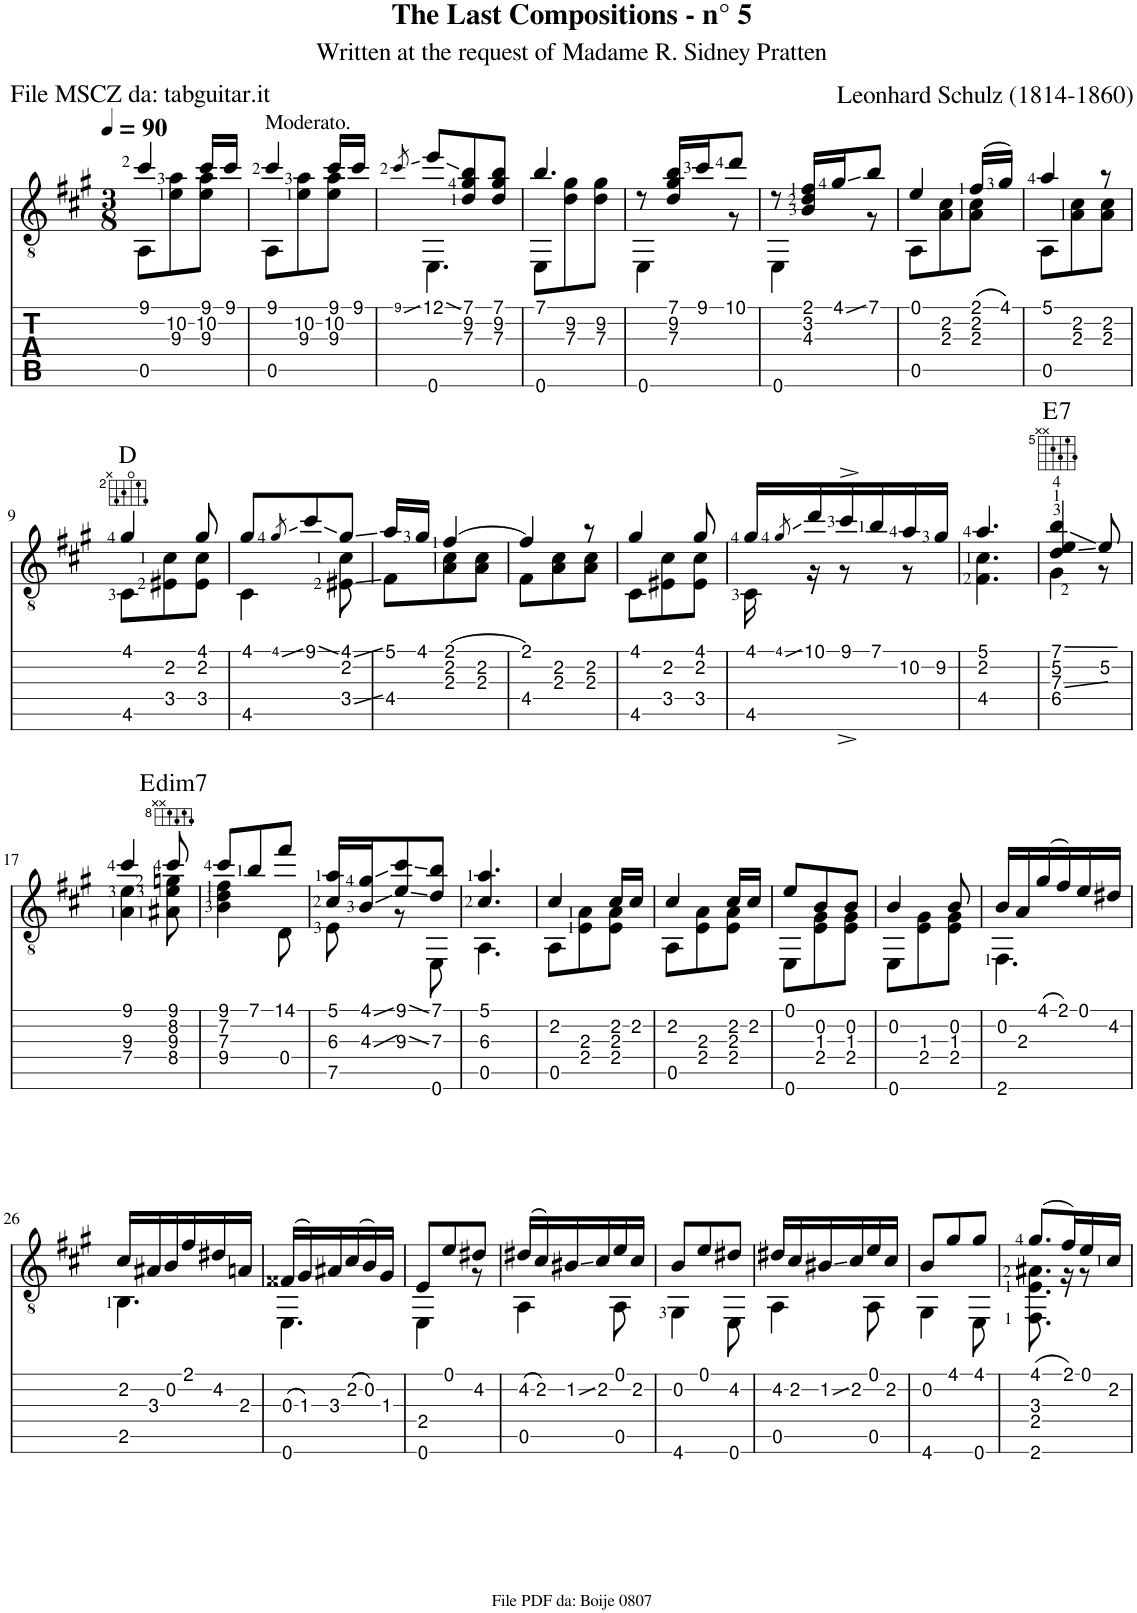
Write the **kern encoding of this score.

**kern	**kern	**harte
*part1	*part1	*part1
*staff2	*staff1	*
*I"Guitar	*	*
*I'Guit.	*	*
*stria6	*	*
*	*clefGv2	*
*k[f#c#g#]	*k[f#c#g#]	*
*M3/8	*M3/8	*
*MM90	*MM90	*
=1	=1	=1
*^	*^	*
4cc#	8AAL	4cc#/	8AA\L	.
.	8e\ 8a\	.	8e\ 8a\	.
16cc#LL	8e\ 8a\J	16cc#/LL	8e\ 8a\J	.
16cc#JJ	.	16cc#/JJ	.	.
=2	=2	=2	=2	=2
!	!	!LO:TX:a:t=Moderato.	!	!
4cc#	8AAL	4cc#/	8AA\L	.
.	8e\ 8a\	.	8e\ 8a\	.
16cc#LL	8e\ 8a\J	16cc#/LL	8e\ 8a\J	.
16cc#JJ	.	16cc#/JJ	.	.
=3	=3	=3	=3	=3
qcc#	.	8qcc#/	.	.
8eeL	4.EE	8ee/L	4.EE\	.
8d\ 8g#\ 8b\	.	8d/ 8g#/ 8b/	.	.
8d\ 8g#\ 8b\J	.	8d/ 8g#/ 8b/J	.	.
=4	=4	=4	=4	=4
4.b	8EEL	4.b/	8EE\L	.
.	8d\ 8g#\	.	8d\ 8g#\	.
.	8d\ 8g#\J	.	8d\ 8g#\J	.
=5	=5	=5	=5	=5
8r	4EE	8r	4EE\	.
16d\ 16g#\ 16b\LL	.	16d/ 16g#/ 16b/LL	.	.
16cc#J	.	16cc#/J	.	.
8ddJ	8r	8dd/J	8r	.
=6	=6	=6	=6	=6
8r	4EE	8r	4EE\	.
16B\ 16d\ 16f#\LL	.	16B/ 16d/ 16f#/LL	.	.
16g#J	.	16g#/J	.	.
8bJ	8r	8b/J	8r	.
=7	=7	=7	=7	=7
4e	8AAL	4e/	8AA\L	.
.	8A\ 8c#\	.	8A\ 8c#\	.
16f#LL	8A\ 8c#\J	(16f#/LL	8A\ 8c#\J	.
16g#JJ	.	16g#/JJ)	.	.
=8	=8	=8	=8	=8
4a	8AAL	4a/	8AA\L	.
.	8A\ 8c#\	.	8A\ 8c#\	.
8r	8A\ 8c#\J	8r	8A\ 8c#\J	.
!!LO:LB:g=z	!!
=9	=9	=9	=9	=9
4g#	8C#L	4g#/	8C#\L	D:maj
.	8E#\ 8c#\	.	8E#X\ 8c#\	.
8g#	8E#\ 8c#\J	8g#/	8E#\ 8c#\J	.
=10	=10	=10	=10	=10
8g#L	4C#	8g#/L	4C#\	.
qg#	.	8qg#/	.	.
8cc#	.	8cc#/	.	.
8g#J	8E# 8c#	8g#/J	8E#X\ 8c#\	.
=11	=11	=11	=11	=11
16aLL	8F#L	16a/LL	8F#\L	.
16g#JJ	.	16g#/JJ	.	.
[4f#	8A\ 8c#\	[4f#/	8A\ 8c#\	.
.	8A\ 8c#\J	.	8A\ 8c#\J	.
=12	=12	=12	=12	=12
4f#]	8F#L	4f#/]	8F#\L	.
.	8A\ 8c#\	.	8A\ 8c#\	.
8r	8A\ 8c#\J	8r	8A\ 8c#\J	.
=13	=13	=13	=13	=13
4g#	8C#L	4g#/	8C#\L	.
.	8E#\ 8c#\	.	8E#X\ 8c#\	.
8g#	8E#\ 8c#\J	8g#/	8E#\ 8c#\J	.
=14	=14	=14	=14	=14
16g#LL	16C#	16g#/LL	16C#\	.
qg#	.	8qg#/	.	.
16dd	16r	16dd/	16r	.
16cc#^	8r	16cc#^/	8r	.
16b	.	16b/	.	.
16a	8r	16a/	8r	.
16g#JJ	.	16g#/JJ	.	.
=15	=15	=15	=15	=15
4.a	4.F# 4.c#	4.a/	4.F#\ 4.c#\	.
=16	=16	=16	=16	=16
!	!	!	!	!LO:H:kt=7
4d 4e 4b	4G#	4d/ 4e/ 4b/	4G#\	E:7
8e	8r	8e/	8r	.
!!LO:LB:g=z	!!
=17	=17	=17	=17	=17
4cc#	4A 4e	4cc#/	4A\ 4e\	.
!	!	!	!	!LO:H:kt=dim7
8cc#	8A# 8e 8g	8cc#/	8A#X\ 8e\ 8gn\	E:dim7
=18	=18	=18	=18	=18
8cc#L	4B 4d 4f#	8cc#/L	4B\ 4d\ 4f#\	.
8b	.	8b/	.	.
8ff#J	8D	8ff#/J	8D\	.
=19	=19	=19	=19	=19
16c#\ 16a\LL	8E	16c#/ 16a/LL	8E\	.
16B\ 16g#\J	.	16B/ 16g#/J	.	.
8e\ 8cc#\	8r	8e/ 8cc#/	8r	.
8d\ 8b\J	8EE	8d/ 8b/J	8EE\	.
=20	=20	=20	=20	=20
4.c# 4.a	4.AA	4.c#/ 4.a/	4.AA\	.
=21	=21	=21	=21	=21
4c#	8AAL	4c#/	8AA\L	.
.	8E\ 8A\	.	8E\ 8A\	.
16c#LL	8E\ 8A\J	16c#/LL	8E\ 8A\J	.
16c#JJ	.	16c#/JJ	.	.
=22	=22	=22	=22	=22
4c#	8AAL	4c#/	8AA\L	.
.	8E\ 8A\	.	8E\ 8A\	.
16c#LL	8E\ 8A\J	16c#/LL	8E\ 8A\J	.
16c#JJ	.	16c#/JJ	.	.
=23	=23	=23	=23	=23
8eL	8EEL	8e/L	8EE\L	.
8B	8E\ 8G#\	8B/	8E\ 8G#\	.
8BJ	8E\ 8G#\J	8B/J	8E\ 8G#\J	.
=24	=24	=24	=24	=24
4B	8EEL	4B/	8EE\L	.
.	8E\ 8G#\	.	8E\ 8G#\	.
8B	8E\ 8G#\J	8B/	8E\ 8G#\J	.
=25	=25	=25	=25	=25
16BLL	4.FF#	16B/LL	4.FF#\	.
16A	.	16A/	.	.
16g#	.	(16g#/	.	.
16f#	.	16f#/)	.	.
16e	.	16e/	.	.
16d#JJ	.	16d#X/JJ	.	.
!!LO:LB:g=z	!!
=26	=26	=26	=26	=26
16c#LL	4.BB	16c#/LL	4.BB\	.
16A#	.	16A#X/	.	.
16B	.	16B/	.	.
16f#	.	16f#/	.	.
16d#	.	16d#X/	.	.
16AJJ	.	16An/JJ	.	.
=27	=27	=27	=27	=27
16F##LL	4.EE	(16F##X/LL	4.EE\	.
16G#	.	16G#/)	.	.
16A#	.	16A#X/	.	.
16c#	.	(16c#/	.	.
16B	.	16B/)	.	.
16G#JJ	.	16G#/JJ	.	.
=28	=28	=28	=28	=28
8EL	4EE	8E/L	4EE\	.
8e	.	8e/	.	.
8d#J	8r	8d#X/J	8r	.
=29	=29	=29	=29	=29
16d#LL	4AA	(16d#X/LL	4AA\	.
16c#	.	16c#/)	.	.
16B#	.	16B#X/	.	.
16c#	.	16c#/	.	.
16e	8AA	16e/	8AA\	.
16c#JJ	.	16c#/JJ	.	.
=30	=30	=30	=30	=30
8BL	4GG#	8B/L	4GG#\	.
8e	.	8e/	.	.
8d#J	8EE	8d#X/J	8EE\	.
=31	=31	=31	=31	=31
16d#LL	4AA	16d#X/LL	4AA\	.
16c#	.	16c#/	.	.
16B#	.	16B#X/	.	.
16c#	.	16c#/	.	.
16e	8AA	16e/	8AA\	.
16c#JJ	.	16c#/JJ	.	.
=32	=32	=32	=32	=32
8BL	4GG#	8B/L	4GG#\	.
8g#	.	8g#/	.	.
8g#J	8EE	8g#/J	8EE\	.
=33	=33	=33	=33	=33
8.g#L	8.FF# 8.E 8.A#	(8.g#/L	8.FF#\ 8.E\ 8.A#X\	.
16f#L	16r	16f#/L)	16r	.
16e	8r	16e/	8r	.
16c#JJ	.	16c#/JJ	.	.
*v	*v	*	*	*
*	*v	*v	*
=	=	=
*-	*-	*-
